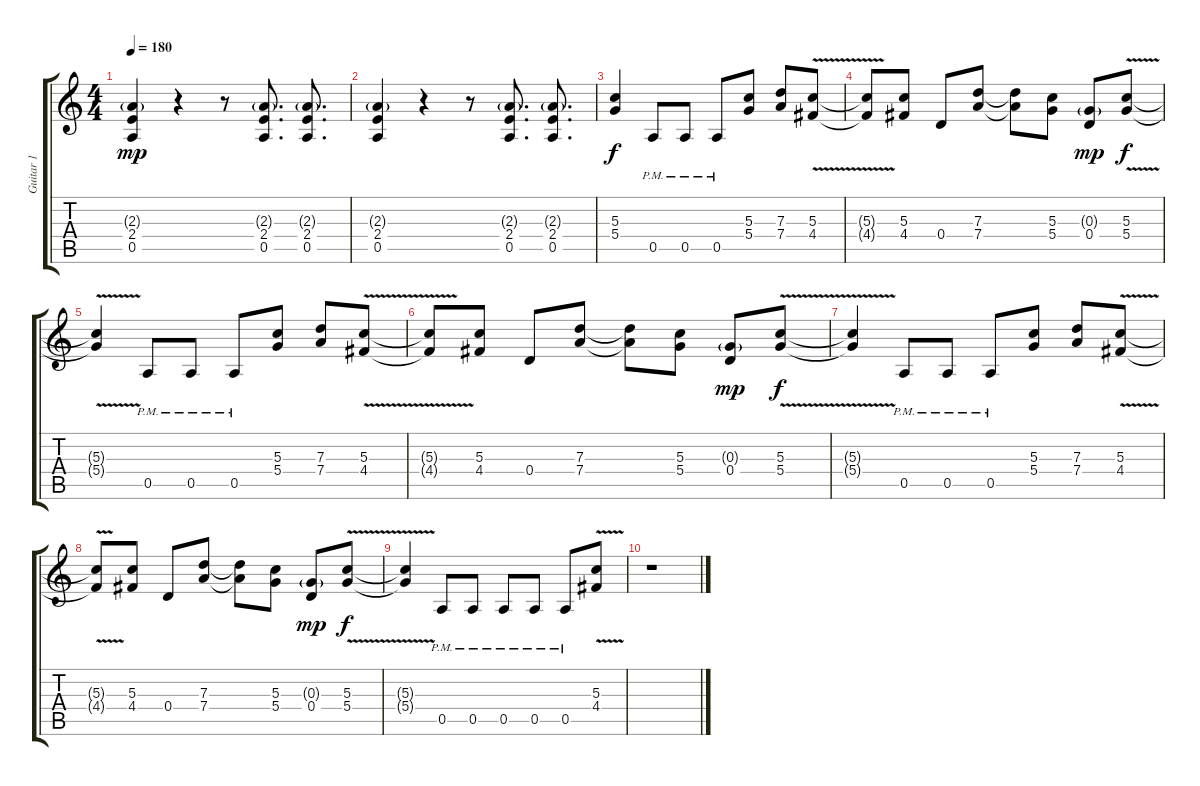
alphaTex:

\track ("Guitar 1" "Guitar 1") {instrument distortionguitar}
\staff {score tabs}
\tuning (E4 B3 G3 D3 A2 E2) {hide}
\ts (4 4)
\tempo 180
\clef g2
\ks c
(2.3{g} 2.4 0.5).4{dy mp} r.4 r.8 (2.3{g} 2.4 0.5).8{d} (2.3{g} 2.4 0.5).8{d} |
(2.3{g} 2.4 0.5).4 r.4 r.8 (2.3{g} 2.4 0.5).8{d} (2.3{g} 2.4 0.5).8{d} |
(5.3 5.4).4{dy f} 0.5{pm}.8 0.5{pm}.8 0.5{pm}.8 (5.3 5.4).8 (7.3 7.4).8 (5.3{v} 4.4{v}).8 |
(5.3{t} 4.4{t}).8 (5.3 4.4).8 0.4.8 (7.3 7.4).8 (7.3{t} 7.4{t}).8 (5.3 5.4).8 (0.3{g} 0.4).8{dy mp} (5.3{v} 5.4{v}).8{dy f} |
(5.3{t} 5.4{t}).4 0.5{pm}.8 0.5{pm}.8 0.5{pm}.8 (5.3 5.4).8 (7.3 7.4).8 (5.3{v} 4.4{v}).8 |
(5.3{t} 4.4{t}).8 (5.3 4.4).8 0.4.8 (7.3 7.4).8 (7.3{t} 7.4{t}).8 (5.3 5.4).8 (0.3{g} 0.4).8{dy mp} (5.3{v} 5.4{v}).8{dy f} |
(5.3{t} 5.4{t}).4 0.5{pm}.8 0.5{pm}.8 0.5{pm}.8 (5.3 5.4).8 (7.3 7.4).8 (5.3{v} 4.4{v}).8 |
(5.3{t} 4.4{t}).8 (5.3 4.4).8 0.4.8 (7.3 7.4).8 (7.3{t} 7.4{t}).8 (5.3 5.4).8 (0.3{g} 0.4).8{dy mp} (5.3{v} 5.4{v}).8{dy f} |
(5.3{t} 5.4{t}).4 0.5{pm}.8 0.5{pm}.8 0.5{pm}.8 0.5{pm}.8 0.5{pm}.8 (5.3{v} 4.4{v}).8 |
r.1
